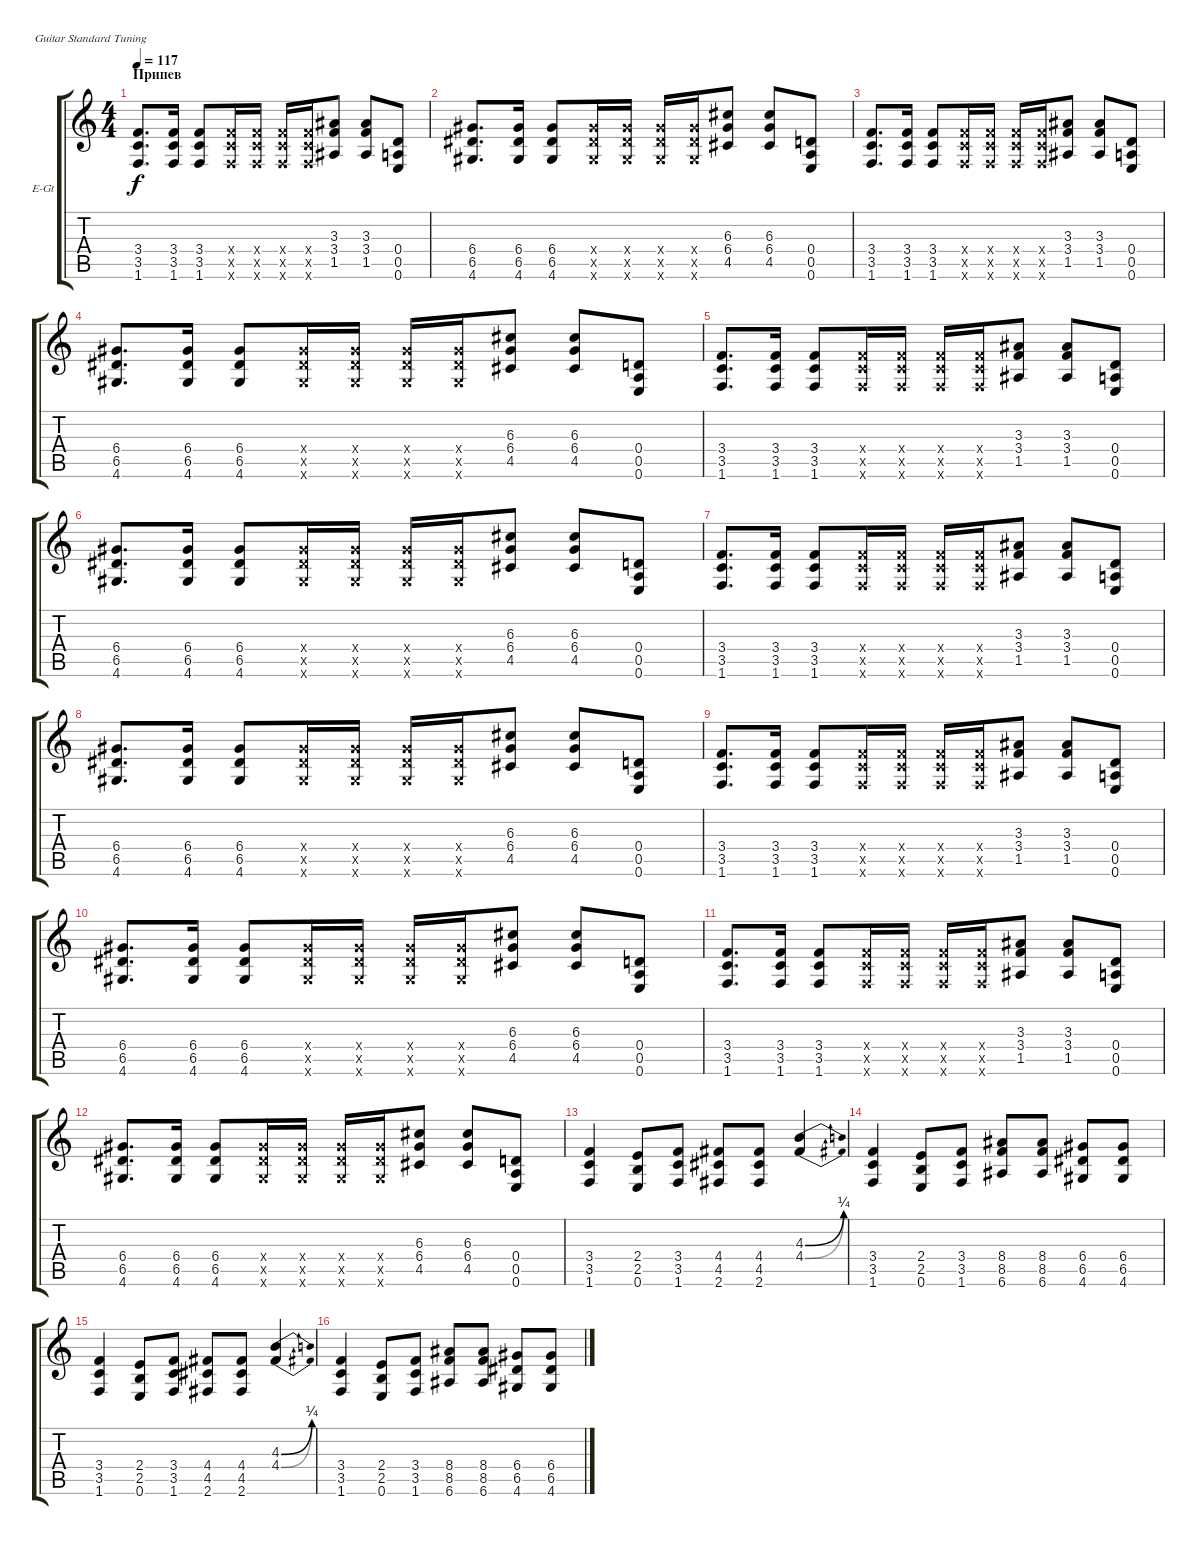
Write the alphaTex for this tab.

\defaultSystemsLayout 4
\bracketExtendMode groupsimilarinstruments
\firstSystemTrackNameOrientation horizontal
\otherSystemsTrackNameOrientation horizontal
\track ("Kurt D. Cobain" "E-Gt") {instrument distortionguitar}
\staff {score tabs}
\tuning (E4 B3 G3 D3 A2 E2)
\ts (4 4)
\section ("" "Припев")
\tempo 117
\clef g2
\ks c
(3.4 3.5 1.6).8{d dy f} (3.4 3.5 1.6).16 (3.4 3.5 1.6).8 (3.4{x} 3.5{x} 1.6{x}).16 (3.4{x} 3.5{x} 1.6{x}).16 (3.4{x} 3.5{x} 1.6{x}).16 (3.4{x} 3.5{x} 1.6{x}).16 (3.3 3.4 1.5).8 (3.3 3.4 1.5).8 (0.5 0.4 0.6).8 |
(6.4 6.5 4.6).8{d} (6.4 6.5 4.6).16 (6.4 6.5 4.6).8 (6.4{x} 6.5{x} 4.6{x}).16 (6.4{x} 6.5{x} 4.6{x}).16 (6.4{x} 6.5{x} 4.6{x}).16 (6.4{x} 6.5{x} 4.6{x}).16 (6.3 6.4 4.5).8 (6.3 6.4 4.5).8 (0.5 0.4 0.6).8 |
(3.4 3.5 1.6).8{d} (3.4 3.5 1.6).16 (3.4 3.5 1.6).8 (3.4{x} 3.5{x} 1.6{x}).16 (3.4{x} 3.5{x} 1.6{x}).16 (3.4{x} 3.5{x} 1.6{x}).16 (3.4{x} 3.5{x} 1.6{x}).16 (3.3 3.4 1.5).8 (3.3 3.4 1.5).8 (0.5 0.4 0.6).8 |
(6.4 6.5 4.6).8{d} (6.4 6.5 4.6).16 (6.4 6.5 4.6).8 (6.4{x} 6.5{x} 4.6{x}).16 (6.4{x} 6.5{x} 4.6{x}).16 (6.4{x} 6.5{x} 4.6{x}).16 (6.4{x} 6.5{x} 4.6{x}).16 (6.3 6.4 4.5).8 (6.3 6.4 4.5).8 (0.5 0.4 0.6).8 |
(3.4 3.5 1.6).8{d} (3.4 3.5 1.6).16 (3.4 3.5 1.6).8 (3.4{x} 3.5{x} 1.6{x}).16 (3.4{x} 3.5{x} 1.6{x}).16 (3.4{x} 3.5{x} 1.6{x}).16 (3.4{x} 3.5{x} 1.6{x}).16 (3.3 3.4 1.5).8 (3.3 3.4 1.5).8 (0.5 0.4 0.6).8 |
(6.4 6.5 4.6).8{d} (6.4 6.5 4.6).16 (6.4 6.5 4.6).8 (6.4{x} 6.5{x} 4.6{x}).16 (6.4{x} 6.5{x} 4.6{x}).16 (6.4{x} 6.5{x} 4.6{x}).16 (6.4{x} 6.5{x} 4.6{x}).16 (6.3 6.4 4.5).8 (6.3 6.4 4.5).8 (0.5 0.4 0.6).8 |
(3.4 3.5 1.6).8{d} (3.4 3.5 1.6).16 (3.4 3.5 1.6).8 (3.4{x} 3.5{x} 1.6{x}).16 (3.4{x} 3.5{x} 1.6{x}).16 (3.4{x} 3.5{x} 1.6{x}).16 (3.4{x} 3.5{x} 1.6{x}).16 (3.3 3.4 1.5).8 (3.3 3.4 1.5).8 (0.5 0.4 0.6).8 |
(6.4 6.5 4.6).8{d} (6.4 6.5 4.6).16 (6.4 6.5 4.6).8 (6.4{x} 6.5{x} 4.6{x}).16 (6.4{x} 6.5{x} 4.6{x}).16 (6.4{x} 6.5{x} 4.6{x}).16 (6.4{x} 6.5{x} 4.6{x}).16 (6.3 6.4 4.5).8 (6.3 6.4 4.5).8 (0.5 0.4 0.6).8 |
(3.4 3.5 1.6).8{d} (3.4 3.5 1.6).16 (3.4 3.5 1.6).8 (3.4{x} 3.5{x} 1.6{x}).16 (3.4{x} 3.5{x} 1.6{x}).16 (3.4{x} 3.5{x} 1.6{x}).16 (3.4{x} 3.5{x} 1.6{x}).16 (3.3 3.4 1.5).8 (3.3 3.4 1.5).8 (0.5 0.4 0.6).8 |
(6.4 6.5 4.6).8{d} (6.4 6.5 4.6).16 (6.4 6.5 4.6).8 (6.4{x} 6.5{x} 4.6{x}).16 (6.4{x} 6.5{x} 4.6{x}).16 (6.4{x} 6.5{x} 4.6{x}).16 (6.4{x} 6.5{x} 4.6{x}).16 (6.3 6.4 4.5).8 (6.3 6.4 4.5).8 (0.5 0.4 0.6).8 |
(3.4 3.5 1.6).8{d} (3.4 3.5 1.6).16 (3.4 3.5 1.6).8 (3.4{x} 3.5{x} 1.6{x}).16 (3.4{x} 3.5{x} 1.6{x}).16 (3.4{x} 3.5{x} 1.6{x}).16 (3.4{x} 3.5{x} 1.6{x}).16 (3.3 3.4 1.5).8 (3.3 3.4 1.5).8 (0.5 0.4 0.6).8 |
(6.4 6.5 4.6).8{d} (6.4 6.5 4.6).16 (6.4 6.5 4.6).8 (6.4{x} 6.5{x} 4.6{x}).16 (6.4{x} 6.5{x} 4.6{x}).16 (6.4{x} 6.5{x} 4.6{x}).16 (6.4{x} 6.5{x} 4.6{x}).16 (6.3 6.4 4.5).8 (6.3 6.4 4.5).8 (0.5 0.4 0.6).8 |
(3.4 3.5 1.6).4 (2.4 2.5 0.6).8 (3.4 3.5 1.6).8 (4.4 4.5 2.6).8 (4.4 4.5 2.6).8 (4.4{be (bend 0 0 30.599999999999998 1)} 4.3{be (bend 0 0 30.599999999999998 1)}).4 |
(3.4 3.5 1.6).4 (0.6 2.4 2.5).8 (3.4 3.5 1.6).8 (8.4 8.5 6.6).8 (8.4 8.5 6.6).8 (6.4 6.5 4.6).8 (6.4 6.5 4.6).8 |
(3.4 3.5 1.6).4 (2.4 2.5 0.6).8 (3.4 3.5 1.6).8 (4.4 4.5 2.6).8 (4.4 4.5 2.6).8 (4.4{be (bend 0 0 30.599999999999998 1)} 4.3{be (bend 0 0 30.599999999999998 1)}).4 |
(3.4 3.5 1.6).4 (0.6 2.4 2.5).8 (3.4 3.5 1.6).8 (8.4 8.5 6.6).8 (8.4 8.5 6.6).8 (6.4 6.5 4.6).8 (6.4 6.5 4.6).8
